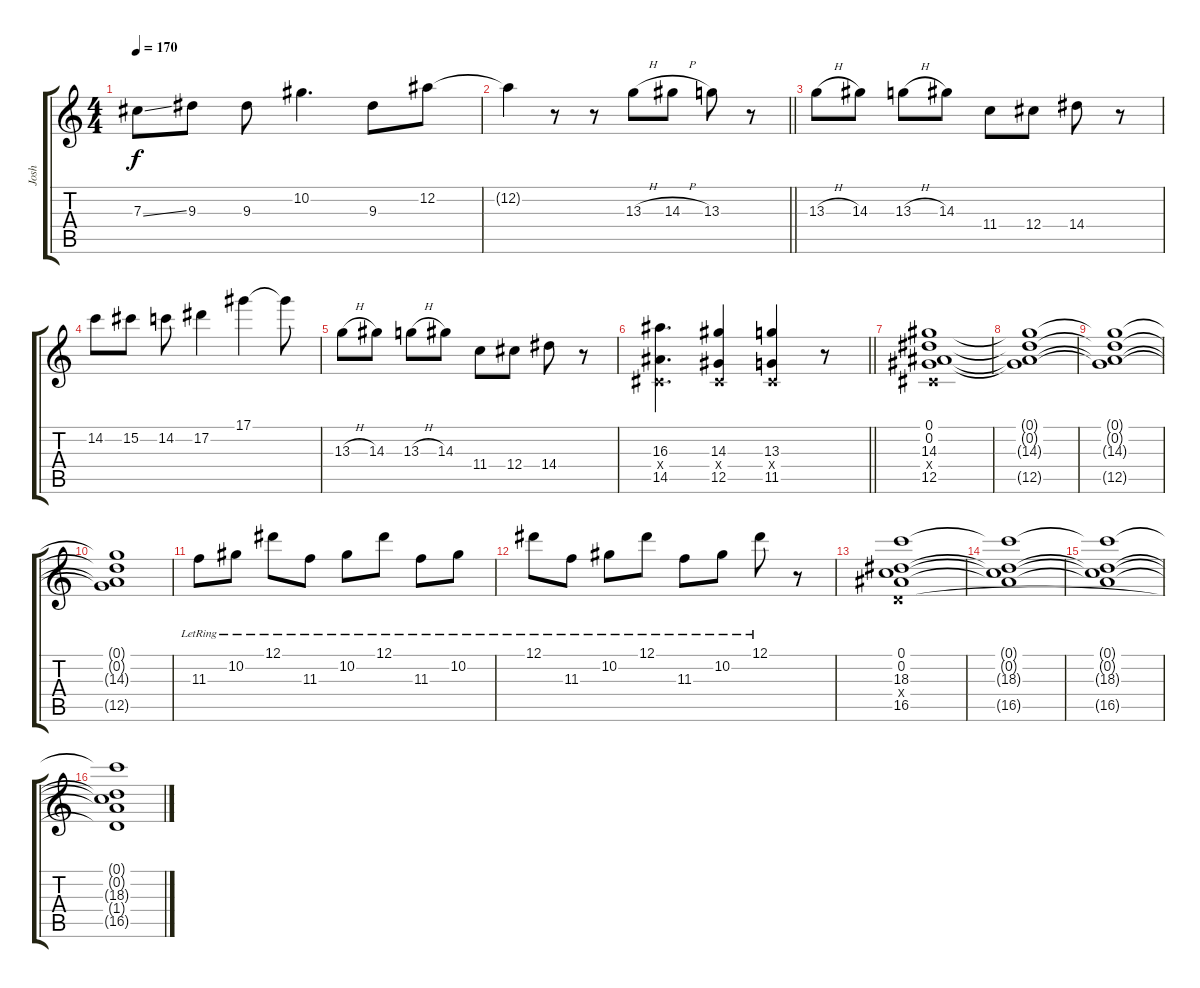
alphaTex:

\track ("Josh" "Josh") {instrument distortionguitar}
\staff {score tabs}
\tuning (Eb4 Bb3 Gb3 Db3 Ab2 Db2) {hide}
\ts (4 4)
\tempo 170
\clef g2
\ks c
7.3{ss}.8{dy f} 9.3.8 9.3.8 10.2.4{d} 9.3.8 12.2.8 |
\barLineRight lightlight
12.2{t}.4 r.8 r.8 13.3{h}.8 14.3{h}.8 13.3.8 r.8 |
\section ("" "")
13.3{h}.8 14.3.8 13.3{h}.8 14.3.8 11.4.8 12.4.8 14.4.8 r.8 |
14.2.8 15.2.8 14.2.8 17.2.4 17.1.4 17.1{t}.8 |
13.3{h}.8 14.3.8 13.3{h}.8 14.3.8 11.4.8 12.4.8 14.4.8 r.8 |
\barLineRight lightlight
(16.3 0.4{x} 14.5).4{d} (14.3 0.4{x} 12.5).4 (13.3 0.4{x} 11.5).4 r.8 |
\section ("" "")
(0.1 0.2 14.3 0.4{x} 12.5).1{volume 5} |
(0.1{t} 0.2{t} 14.3{t} 12.5{t}).1 |
(0.1{t} 0.2{t} 14.3{t} 12.5{t}).1 |
(0.1{t} 0.2{t} 14.3{t} 12.5{t}).1 |
11.3{lr}.8{volume 13} 10.2{lr}.8 12.1{lr}.8 11.3{lr}.8 10.2{lr}.8 12.1{lr}.8 11.3{lr}.8 10.2{lr}.8 |
12.1{lr}.8 11.3{lr}.8 10.2{lr}.8 12.1{lr}.8 11.3{lr}.8 10.2{lr}.8 12.1{lr}.8 r.8 |
(0.1 0.2 18.3 1.4{x} 16.5).1{volume 5} |
(0.1{t} 0.2{t} 18.3{t} 16.5{t}).1 |
(0.1{t} 0.2{t} 18.3{t} 16.5{t}).1 |
(0.1{t} 0.2{t} 18.3{t} 1.4{t} 16.5{t}).1
